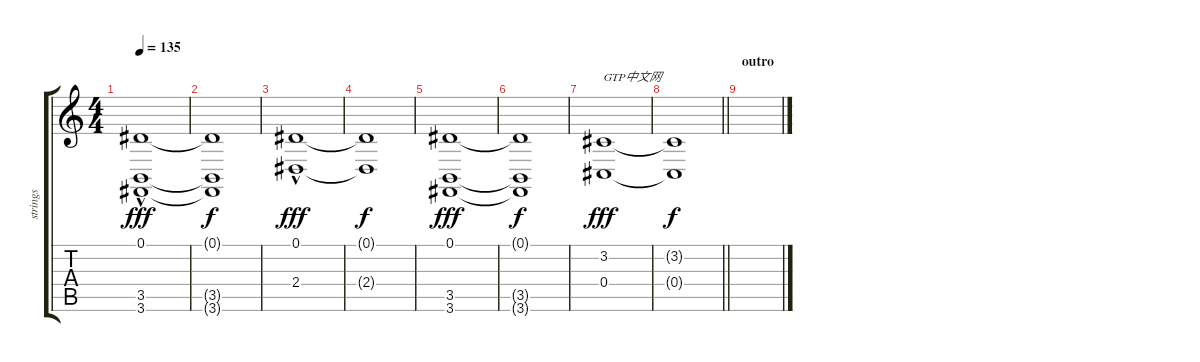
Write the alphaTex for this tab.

\track ("strings" "strings") {instrument stringensemble2}
\staff {score tabs}
\tuning (Eb4 Bb3 Gb3 Db3 Ab2 Eb2) {hide}
\ts (4 4)
\tempo 135
\clef g2
\ks c
(0.1 3.5{hac} 3.6).1{dy fff} |
(0.1{t} 3.5{t} 3.6{t}).1{dy f} |
(0.1 2.4{hac}).1{dy fff} |
(0.1{t} 2.4{t}).1{dy f} |
(0.1 3.5 3.6).1{dy fff} |
(0.1{t} 3.5{t} 3.6{t}).1{dy f} |
(3.2 0.4).1{txt "GTP中文网" dy fff} |
\barLineRight lightlight
(3.2{t} 0.4{t}).1{dy f} |
\section ("" "outro")
